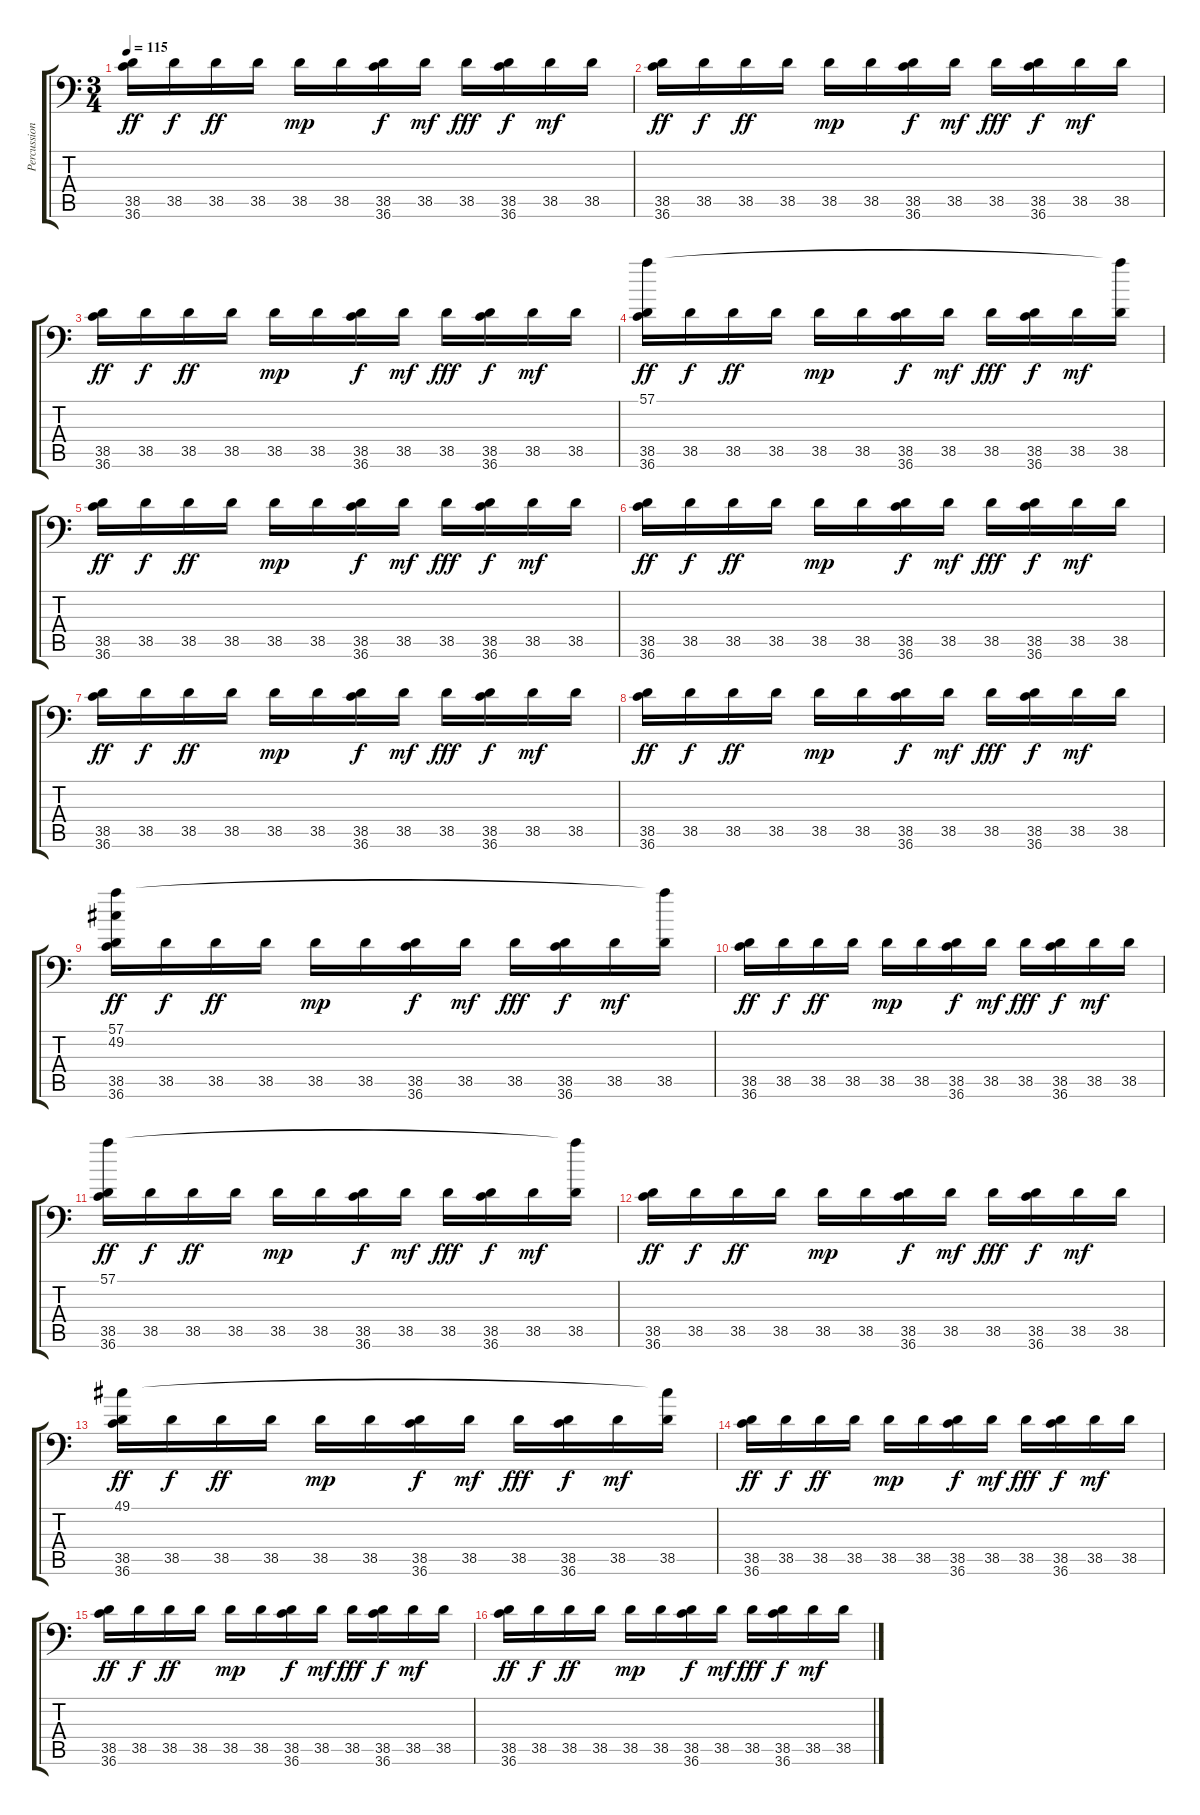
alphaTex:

\track ("Percussion" "Percussion") {instrument acousticgrandpiano}
\staff {score tabs}
\tuning (C-1 C-1 C-1 C-1 C-1 C-1) {hide}
\ts (3 4)
\tempo 115
\clef f4
\ks c
(38.5 36.6).16{dy ff} 38.5.16{dy f} 38.5.16{dy ff} 38.5.16 38.5.16{dy mp} 38.5.16 (38.5 36.6).16{dy f} 38.5.16{dy mf} 38.5.16{dy fff} (38.5 36.6).16{dy f} 38.5.16{dy mf} 38.5.16 |
(38.5 36.6).16{dy ff} 38.5.16{dy f} 38.5.16{dy ff} 38.5.16 38.5.16{dy mp} 38.5.16 (38.5 36.6).16{dy f} 38.5.16{dy mf} 38.5.16{dy fff} (38.5 36.6).16{dy f} 38.5.16{dy mf} 38.5.16 |
(38.5 36.6).16{dy ff} 38.5.16{dy f} 38.5.16{dy ff} 38.5.16 38.5.16{dy mp} 38.5.16 (38.5 36.6).16{dy f} 38.5.16{dy mf} 38.5.16{dy fff} (38.5 36.6).16{dy f} 38.5.16{dy mf} 38.5.16 |
(57.1 38.5 36.6).16{dy ff} 38.5.16{dy f} 38.5.16{dy ff} 38.5.16 38.5.16{dy mp} 38.5.16 (38.5 36.6).16{dy f} 38.5.16{dy mf} 38.5.16{dy fff} (38.5 36.6).16{dy f} 38.5.16{dy mf} (57.1{t} 38.5).16 |
(38.5 36.6).16{dy ff} 38.5.16{dy f} 38.5.16{dy ff} 38.5.16 38.5.16{dy mp} 38.5.16 (38.5 36.6).16{dy f} 38.5.16{dy mf} 38.5.16{dy fff} (38.5 36.6).16{dy f} 38.5.16{dy mf} 38.5.16 |
(38.5 36.6).16{dy ff} 38.5.16{dy f} 38.5.16{dy ff} 38.5.16 38.5.16{dy mp} 38.5.16 (38.5 36.6).16{dy f} 38.5.16{dy mf} 38.5.16{dy fff} (38.5 36.6).16{dy f} 38.5.16{dy mf} 38.5.16 |
(38.5 36.6).16{dy ff} 38.5.16{dy f} 38.5.16{dy ff} 38.5.16 38.5.16{dy mp} 38.5.16 (38.5 36.6).16{dy f} 38.5.16{dy mf} 38.5.16{dy fff} (38.5 36.6).16{dy f} 38.5.16{dy mf} 38.5.16 |
(38.5 36.6).16{dy ff} 38.5.16{dy f} 38.5.16{dy ff} 38.5.16 38.5.16{dy mp} 38.5.16 (38.5 36.6).16{dy f} 38.5.16{dy mf} 38.5.16{dy fff} (38.5 36.6).16{dy f} 38.5.16{dy mf} 38.5.16 |
(57.1 49.2 38.5 36.6).16{dy ff} 38.5.16{dy f} 38.5.16{dy ff} 38.5.16 38.5.16{dy mp} 38.5.16 (38.5 36.6).16{dy f} 38.5.16{dy mf} 38.5.16{dy fff} (38.5 36.6).16{dy f} 38.5.16{dy mf} (57.1{t} 38.5).16 |
(38.5 36.6).16{dy ff} 38.5.16{dy f} 38.5.16{dy ff} 38.5.16 38.5.16{dy mp} 38.5.16 (38.5 36.6).16{dy f} 38.5.16{dy mf} 38.5.16{dy fff} (38.5 36.6).16{dy f} 38.5.16{dy mf} 38.5.16 |
(57.1 38.5 36.6).16{dy ff} 38.5.16{dy f} 38.5.16{dy ff} 38.5.16 38.5.16{dy mp} 38.5.16 (38.5 36.6).16{dy f} 38.5.16{dy mf} 38.5.16{dy fff} (38.5 36.6).16{dy f} 38.5.16{dy mf} (57.1{t} 38.5).16 |
(38.5 36.6).16{dy ff} 38.5.16{dy f} 38.5.16{dy ff} 38.5.16 38.5.16{dy mp} 38.5.16 (38.5 36.6).16{dy f} 38.5.16{dy mf} 38.5.16{dy fff} (38.5 36.6).16{dy f} 38.5.16{dy mf} 38.5.16 |
(49.1 38.5 36.6).16{dy ff} 38.5.16{dy f} 38.5.16{dy ff} 38.5.16 38.5.16{dy mp} 38.5.16 (38.5 36.6).16{dy f} 38.5.16{dy mf} 38.5.16{dy fff} (38.5 36.6).16{dy f} 38.5.16{dy mf} (49.1{t} 38.5).16 |
(38.5 36.6).16{dy ff} 38.5.16{dy f} 38.5.16{dy ff} 38.5.16 38.5.16{dy mp} 38.5.16 (38.5 36.6).16{dy f} 38.5.16{dy mf} 38.5.16{dy fff} (38.5 36.6).16{dy f} 38.5.16{dy mf} 38.5.16 |
(38.5 36.6).16{dy ff} 38.5.16{dy f} 38.5.16{dy ff} 38.5.16 38.5.16{dy mp} 38.5.16 (38.5 36.6).16{dy f} 38.5.16{dy mf} 38.5.16{dy fff} (38.5 36.6).16{dy f} 38.5.16{dy mf} 38.5.16 |
(38.5 36.6).16{dy ff} 38.5.16{dy f} 38.5.16{dy ff} 38.5.16 38.5.16{dy mp} 38.5.16 (38.5 36.6).16{dy f} 38.5.16{dy mf} 38.5.16{dy fff} (38.5 36.6).16{dy f} 38.5.16{dy mf} 38.5.16
